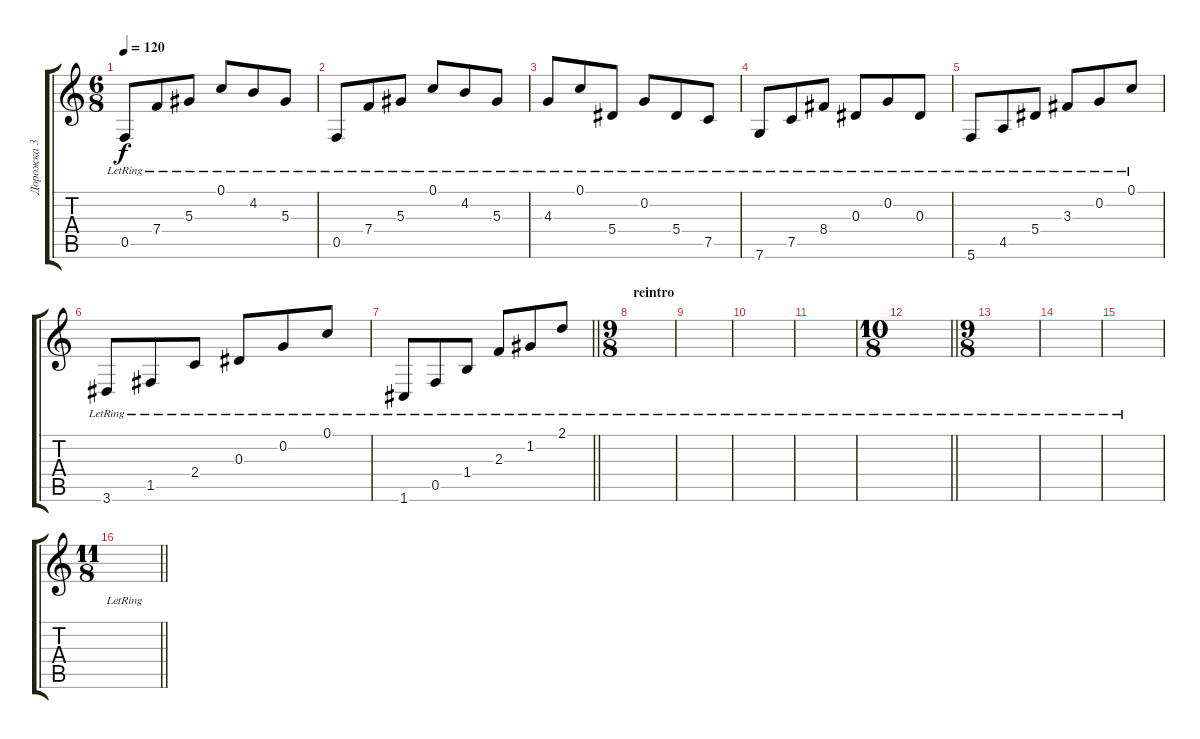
\track ("Дорожка 3" "Дорожка 3") {instrument electricguitarjazz}
\staff {score tabs}
\tuning (C4 G3 Eb3 Bb2 F2 C2) {hide}
\ts (6 8)
\tempo 120
\clef g2
\ks c
0.5{lr}.8{dy f} 7.4{lr}.8 5.3{lr}.8 0.1{lr}.8 4.2{lr}.8 5.3{lr}.8 |
0.5{lr}.8 7.4{lr}.8 5.3{lr}.8 0.1{lr}.8 4.2{lr}.8 5.3{lr}.8 |
4.3{lr}.8 0.1{lr}.8 5.4{lr}.8 0.2{lr}.8 5.4{lr}.8 7.5{lr}.8 |
7.6{lr}.8 7.5{lr}.8 8.4{lr}.8 0.3{lr}.8 0.2{lr}.8 0.3{lr}.8 |
5.6{lr}.8 4.5{lr}.8 5.4{lr}.8 3.3{lr}.8 0.2{lr}.8 0.1{lr}.8 |
3.6{lr}.8 1.5{lr}.8 2.4{lr}.8 0.3{lr}.8 0.2{lr}.8 0.1{lr}.8 |
\barLineRight lightlight
1.6{lr}.8 0.5{lr}.8 1.4{lr}.8 2.3{lr}.8 1.2{lr}.8 2.1{lr}.8 |
\ts (9 8)
\section ("" "reintro")
|
|
|
|
\ts (10 8)
\barLineRight lightlight
|
\ts (9 8)
|
|
|
\ts (11 8)
\barLineRight lightlight
